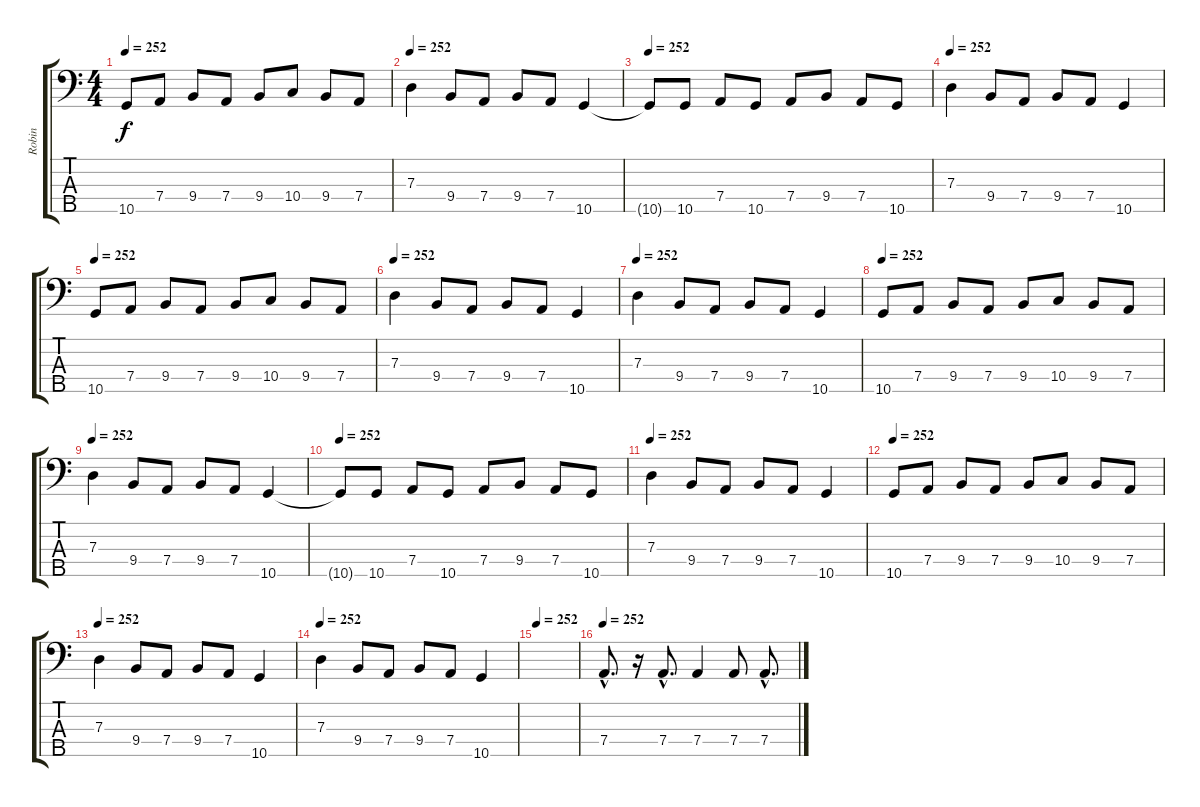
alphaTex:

\track ("Robin" "Robin") {instrument electricbassfinger}
\staff {score tabs}
\tuning (F2 C2 G1 D1 A0) {hide}
\ts (4 4)
\tempo 252
\clef f4
\ks c
10.5.8{dy f} 7.4.8 9.4.8 7.4.8 9.4.8 10.4.8 9.4.8 7.4.8 |
\tempo 252
7.3.4 9.4.8 7.4.8 9.4.8 7.4.8 10.5.4 |
\tempo 252
10.5{t}.8 10.5.8 7.4.8 10.5.8 7.4.8 9.4.8 7.4.8 10.5.8 |
\tempo 252
7.3.4 9.4.8 7.4.8 9.4.8 7.4.8 10.5.4 |
\tempo 252
10.5.8 7.4.8 9.4.8 7.4.8 9.4.8 10.4.8 9.4.8 7.4.8 |
\tempo 252
7.3.4 9.4.8 7.4.8 9.4.8 7.4.8 10.5.4 |
\tempo 252
7.3.4 9.4.8 7.4.8 9.4.8 7.4.8 10.5.4 |
\tempo 252
10.5.8 7.4.8 9.4.8 7.4.8 9.4.8 10.4.8 9.4.8 7.4.8 |
\tempo 252
7.3.4 9.4.8 7.4.8 9.4.8 7.4.8 10.5.4 |
\tempo 252
10.5{t}.8 10.5.8 7.4.8 10.5.8 7.4.8 9.4.8 7.4.8 10.5.8 |
\tempo 252
7.3.4 9.4.8 7.4.8 9.4.8 7.4.8 10.5.4 |
\tempo 252
10.5.8 7.4.8 9.4.8 7.4.8 9.4.8 10.4.8 9.4.8 7.4.8 |
\tempo 252
7.3.4 9.4.8 7.4.8 9.4.8 7.4.8 10.5.4 |
\tempo 252
7.3.4 9.4.8 7.4.8 9.4.8 7.4.8 10.5.4 |
\tempo 252
|
\tempo 252
7.4{hac}.8{d} r.16 7.4{hac}.8{d} 7.4.4 7.4.8 7.4{hac}.8{d}
